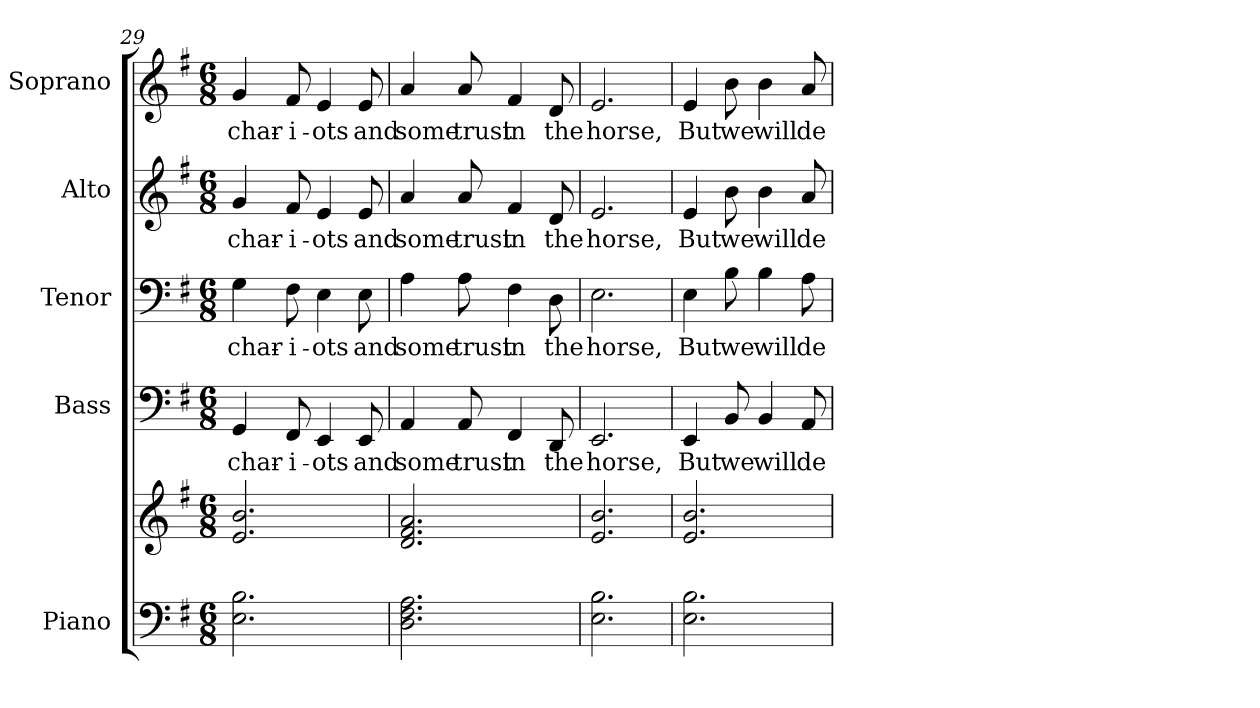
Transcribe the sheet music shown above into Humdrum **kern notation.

**kern	**kern	**kern	**text	**kern	**text	**kern	**text	**kern	**text
*part5	*part5	*part4	*part4	*part3	*part3	*part2	*part2	*part1	*part1
*staff6	*staff5	*staff4	*staff4	*staff3	*staff3	*staff2	*staff2	*staff1	*staff1
*I"Piano	*	*I"Bass	*	*I"Tenor	*	*I"Alto	*	*I"Soprano	*
*I'Pno.	*	*I'B.	*	*I'T.	*	*I'A.	*	*I'S.	*
*clefF4	*clefG2	*clefF4	*	*clefF4	*	*clefG2	*	*clefG2	*
*k[f#]	*k[f#]	*k[f#]	*	*k[f#]	*	*k[f#]	*	*k[f#]	*
*G:	*G:	*G:	*	*G:	*	*G:	*	*G:	*
*M6/8	*M6/8	*M6/8	*	*M6/8	*	*M6/8	*	*M6/8	*
=29	=29	=29	=29	=29	=29	=29	=29	=29	=29
!	!	!	!LO:LY:b:color=#000000	!	!	!	!	!	!
!	!	!	!	!	!LO:LY:b:color=#000000	!	!	!	!
!	!	!	!	!	!	!	!LO:LY:b:color=#000000	!	!
!	!	!	!	!	!	!	!	!	!LO:LY:b:color=#000000
2.Ei\ 2.Bi	2.ei/ 2.bi	4GGi/	char-	4Gi\	char-	4gi/	char-	4gi/	char-
!	!	!	!LO:LY:b:color=#000000	!	!	!	!	!	!
!	!	!	!	!	!LO:LY:b:color=#000000	!	!	!	!
!	!	!	!	!	!	!	!LO:LY:b:color=#000000	!	!
!	!	!	!	!	!	!	!	!	!LO:LY:b:color=#000000
.	.	8FF#i/	-i-	8F#i\	-i-	8f#i/	-i-	8f#i/	-i-
!	!	!	!LO:LY:b:color=#000000	!	!	!	!	!	!
!	!	!	!	!	!LO:LY:b:color=#000000	!	!	!	!
!	!	!	!	!	!	!	!LO:LY:b:color=#000000	!	!
!	!	!	!	!	!	!	!	!	!LO:LY:b:color=#000000
.	.	4EEi/	-ots	4Ei\	-ots	4ei/	-ots	4ei/	-ots
!	!	!	!LO:LY:b:color=#000000	!	!	!	!	!	!
!	!	!	!	!	!LO:LY:b:color=#000000	!	!	!	!
!	!	!	!	!	!	!	!LO:LY:b:color=#000000	!	!
!	!	!	!	!	!	!	!	!	!LO:LY:b:color=#000000
.	.	8EEi/	and	8Ei\	and	8ei/	and	8ei/	and
!!LO:PB:g=z
=30	=30	=30	=30	=30	=30	=30	=30	=30	=30
!	!	!	!LO:LY:b:color=#000000	!	!	!	!	!	!
!	!	!	!	!	!LO:LY:b:color=#000000	!	!	!	!
!	!	!	!	!	!	!	!LO:LY:b:color=#000000	!	!
!	!	!	!	!	!	!	!	!	!LO:LY:b:color=#000000
2.Di\ 2.F#i 2.Ai	2.di/ 2.f#i 2.ai	4AAi/	some	4Ai\	some	4ai/	some	4ai/	some
!	!	!	!LO:LY:b:color=#000000	!	!	!	!	!	!
!	!	!	!	!	!LO:LY:b:color=#000000	!	!	!	!
!	!	!	!	!	!	!	!LO:LY:b:color=#000000	!	!
!	!	!	!	!	!	!	!	!	!LO:LY:b:color=#000000
.	.	8AAi/	trust	8Ai\	trust	8ai/	trust	8ai/	trust
!	!	!	!LO:LY:b:color=#000000	!	!	!	!	!	!
!	!	!	!	!	!LO:LY:b:color=#000000	!	!	!	!
!	!	!	!	!	!	!	!LO:LY:b:color=#000000	!	!
!	!	!	!	!	!	!	!	!	!LO:LY:b:color=#000000
.	.	4FF#i/	in	4F#i\	in	4f#i/	in	4f#i/	in
!	!	!	!LO:LY:b:color=#000000	!	!	!	!	!	!
!	!	!	!	!	!LO:LY:b:color=#000000	!	!	!	!
!	!	!	!	!	!	!	!LO:LY:b:color=#000000	!	!
!	!	!	!	!	!	!	!	!	!LO:LY:b:color=#000000
.	.	8DDi/	the	8Di\	the	8di/	the	8di/	the
=31	=31	=31	=31	=31	=31	=31	=31	=31	=31
!	!	!	!LO:LY:b:color=#000000	!	!	!	!	!	!
!	!	!	!	!	!LO:LY:b:color=#000000	!	!	!	!
!	!	!	!	!	!	!	!LO:LY:b:color=#000000	!	!
!	!	!	!	!	!	!	!	!	!LO:LY:b:color=#000000
2.Ei\ 2.Bi	2.ei/ 2.bi	2.EEi/	horse,	2.Ei\	horse,	2.ei/	horse,	2.ei/	horse,
=32	=32	=32	=32	=32	=32	=32	=32	=32	=32
!	!	!	!LO:LY:b:color=#000000	!	!	!	!	!	!
!	!	!	!	!	!LO:LY:b:color=#000000	!	!	!	!
!	!	!	!	!	!	!	!LO:LY:b:color=#000000	!	!
!	!	!	!	!	!	!	!	!	!LO:LY:b:color=#000000
2.Ei\ 2.Bi	2.ei/ 2.bi	4EEi/	But	4Ei\	But	4ei/	But	4ei/	But
!	!	!	!LO:LY:b:color=#000000	!	!	!	!	!	!
!	!	!	!	!	!LO:LY:b:color=#000000	!	!	!	!
!	!	!	!	!	!	!	!LO:LY:b:color=#000000	!	!
!	!	!	!	!	!	!	!	!	!LO:LY:b:color=#000000
.	.	8BBi/	we	8Bi\	we	8bi\	we	8bi\	we
!	!	!	!LO:LY:b:color=#000000	!	!	!	!	!	!
!	!	!	!	!	!LO:LY:b:color=#000000	!	!	!	!
!	!	!	!	!	!	!	!LO:LY:b:color=#000000	!	!
!	!	!	!	!	!	!	!	!	!LO:LY:b:color=#000000
.	.	4BBi/	will	4Bi\	will	4bi\	will	4bi\	will
!	!	!	!LO:LY:b:color=#000000	!	!	!	!	!	!
!	!	!	!	!	!LO:LY:b:color=#000000	!	!	!	!
!	!	!	!	!	!	!	!LO:LY:b:color=#000000	!	!
!	!	!	!	!	!	!	!	!	!LO:LY:b:color=#000000
.	.	8AAi/	de-	8Ai\	de-	8ai/	de-	8ai/	de-
=	=	=	=	=	=	=	=	=	=
*-	*-	*-	*-	*-	*-	*-	*-	*-	*-
